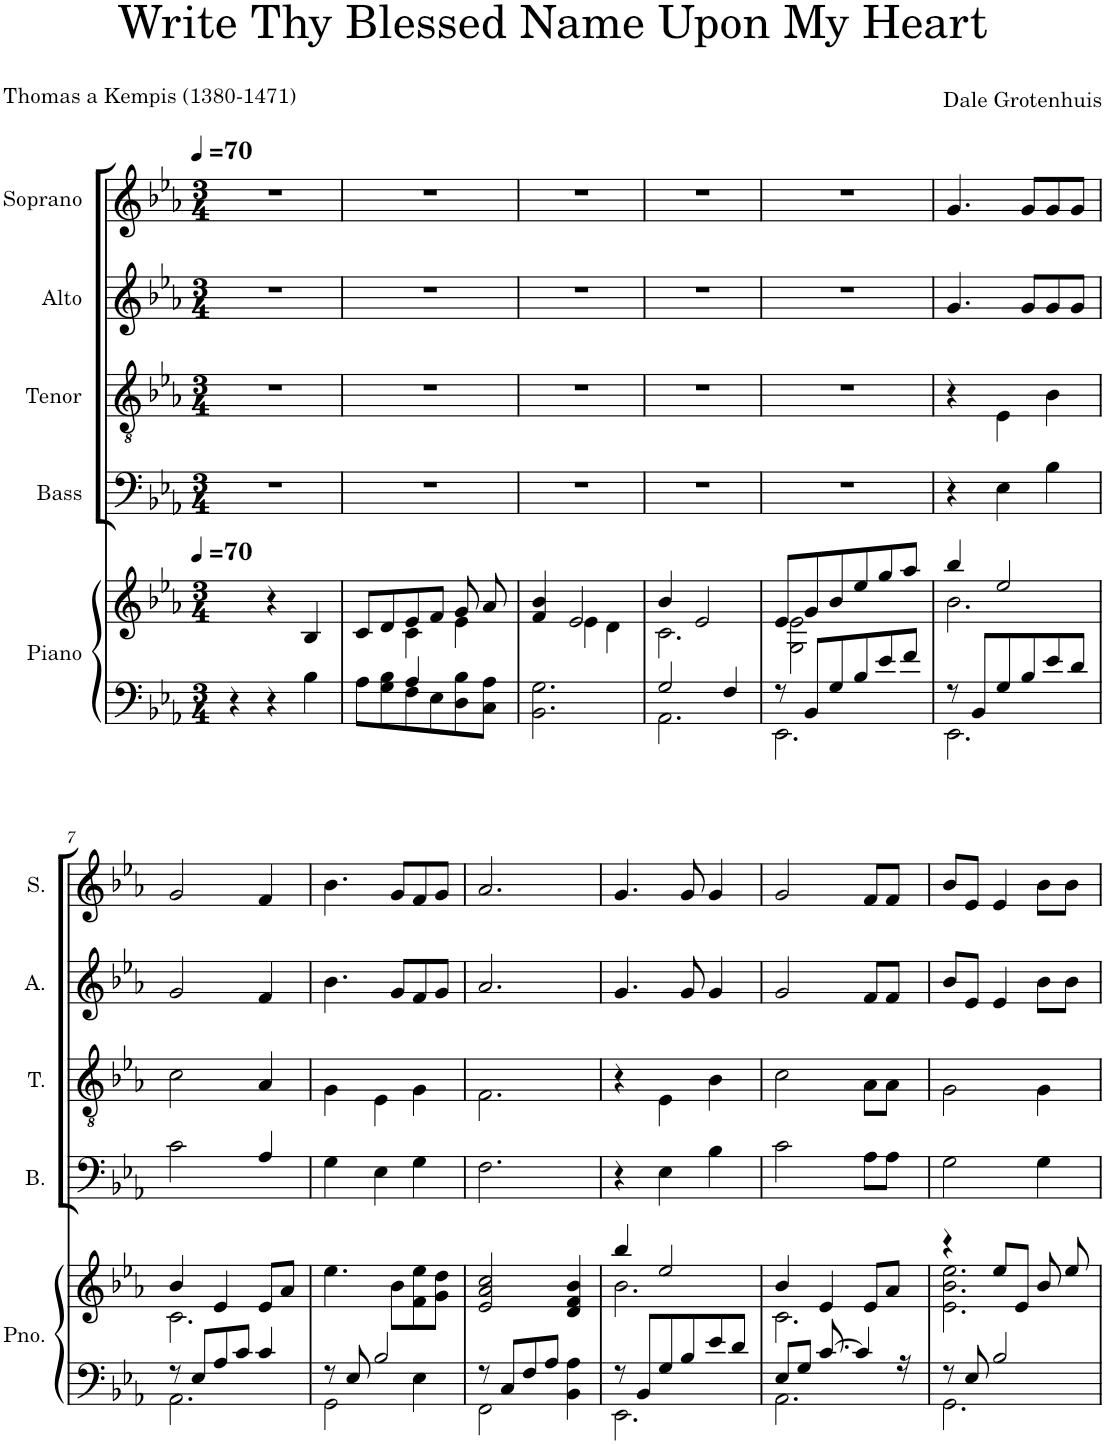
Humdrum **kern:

**kern	**kern	**kern	**kern	**kern	**kern
*part5	*part5	*part4	*part3	*part2	*part1
*staff6	*staff5	*staff4	*staff3	*staff2	*staff1
*I"Piano	*	*I"Bass	*I"Tenor	*I"Alto	*I"Soprano
*I'Pno.	*	*I'B.	*I'T.	*I'A.	*I'S.
*clefF4	*clefG2	*clefF4	*clefGv2	*clefG2	*clefG2
*k[b-e-a-]	*k[b-e-a-]	*k[b-e-a-]	*k[b-e-a-]	*k[b-e-a-]	*k[b-e-a-]
*M3/4	*M3/4	*M3/4	*M3/4	*M3/4	*M3/4
*MM70	*MM70	*MM70	*MM70	*MM70	*MM70
=1	=1	=1	=1	=1	=1
4r	4ryy	2.r	2.r	2.r	2.r
4r	4r	.	.	.	.
4B-\	4B-/	.	.	.	.
=2	=2	=2	=2	=2	=2
*^	*^	*	*	*	*
4ryy	8A-\L	8c/L	4ryy	2.r	2.r	2.r	2.r
.	8G\ 8B-\	8d/	.	.	.	.	.
4A-/	8F\	8e-/	4c\	.	.	.	.
.	8E-\	8f/J	.	.	.	.	.
4ryy	8D\ 8B-\	8g/	4e-\	.	.	.	.
.	8C\ 8A-\J	8a-/	.	.	.	.	.
*v	*v	*	*	*	*	*	*
=3	=3	=3	=3	=3	=3	=3
2.BB-\ 2.G\	4f/ 4b-/	4ryy	2.r	2.r	2.r	2.r
.	2e-/	4e-\	.	.	.	.
.	.	4d\	.	.	.	.
=4	=4	=4	=4	=4	=4	=4
*^	*	*	*	*	*	*
2G/	2.AA-\	4b-/	2.c\	2.r	2.r	2.r	2.r
.	.	2e-/	.	.	.	.	.
4F/	.	.	.	.	.	.	.
=5	=5	=5	=5	=5	=5	=5	=5
8r	2.EE-\	8e-/L	2G\ 2e-\	2.r	2.r	2.r	2.r
8BB-/L	.	8g/	.	.	.	.	.
8G/	.	8b-/	.	.	.	.	.
8B-/	.	8ee-/	.	.	.	.	.
8e-/	.	8gg/	4ryy	.	.	.	.
8f/J	.	8aa-/J	.	.	.	.	.
=6	=6	=6	=6	=6	=6	=6	=6
8r	2.EE-\	4bb-/	2.b-\	4r	4r	4.g/	4.g/
8BB-/L	.	.	.	.	.	.	.
8G/	.	2ee-/	.	4E-\	4E-\	.	.
8B-/	.	.	.	.	.	8g/L	8g/L
8e-/	.	.	.	4B-\	4B-\	8g/	8g/
8d/J	.	.	.	.	.	8g/J	8g/J
!!LO:LB:g=z
=7	=7	=7	=7	=7	=7	=7	=7
8r	2.AA-\	4b-/	2.c\	2c\	2c\	2g/	2g/
8E-/L	.	.	.	.	.	.	.
8A-/	.	4e-/	.	.	.	.	.
8c/J	.	.	.	.	.	.	.
4c/	.	8e-/L	.	4A-/	4A-/	4f/	4f/
.	.	8a-/J	.	.	.	.	.
*	*	*v	*v	*	*	*	*
=8	=8	=8	=8	=8	=8	=8
8r	2GG\	4.ee-\	4G\	4G\	4.b-\	4.b-\
8E-/	.	.	.	.	.	.
2B-/	.	.	4E-\	4E-\	.	.
.	.	8b-\L	.	.	8g/L	8g/L
.	4E-\	8f\ 8ee-\	4G\	4G\	8f/	8f/
.	.	8g\ 8dd\J	.	.	8g/J	8g/J
=9	=9	=9	=9	=9	=9	=9
8r	2FF\	2e-/ 2a-/ 2cc/	2.F\	2.F\	2.a-/	2.a-/
8C/L	.	.	.	.	.	.
8F/	.	.	.	.	.	.
8A-/J	.	.	.	.	.	.
4ryy	4BB-\ 4A-\	4d/ 4f/ 4b-/	.	.	.	.
=10	=10	=10	=10	=10	=10	=10
*	*	*^	*	*	*	*
8r	2.EE-\	4bb-/	2.b-\	4r	4r	4.g/	4.g/
8BB-/L	.	.	.	.	.	.	.
8G/	.	2ee-/	.	4E-\	4E-\	.	.
8B-/	.	.	.	.	.	8g/	8g/
8e-/	.	.	.	4B-\	4B-\	4g/	4g/
8d/J	.	.	.	.	.	.	.
=11	=11	=11	=11	=11	=11	=11	=11
8E-/L	2.AA-\	4b-/	2.c\	2c\	2c\	2g/	2g/
8G/J	.	.	.	.	.	.	.
[8.c/	.	4e-/	.	.	.	.	.
4c/]	.	.	.	.	.	.	.
.	.	8e-/L	.	8A-\L	8A-\L	8f/L	8f/L
.	.	8a-/J	.	8A-\J	8A-\J	8f/J	8f/J
16r	.	.	.	.	.	.	.
=12	=12	=12	=12	=12	=12	=12	=12
8r	2.GG\	4r	2.e-\ 2.b-\ 2.ee-\	2G\	2G\	8b-/L	8b-/L
8E-/	.	.	.	.	.	8e-/J	8e-/J
2B-/	.	8ee-/L	.	.	.	4e-/	4e-/
.	.	8e-/J	.	.	.	.	.
.	.	8b-/	.	4G\	4G\	8b-\L	8b-\L
.	.	8ee-/	.	.	.	8b-\J	8b-\J
*v	*v	*	*	*	*	*	*
*	*v	*v	*	*	*	*
=	=	=	=	=	=
*-	*-	*-	*-	*-	*-
